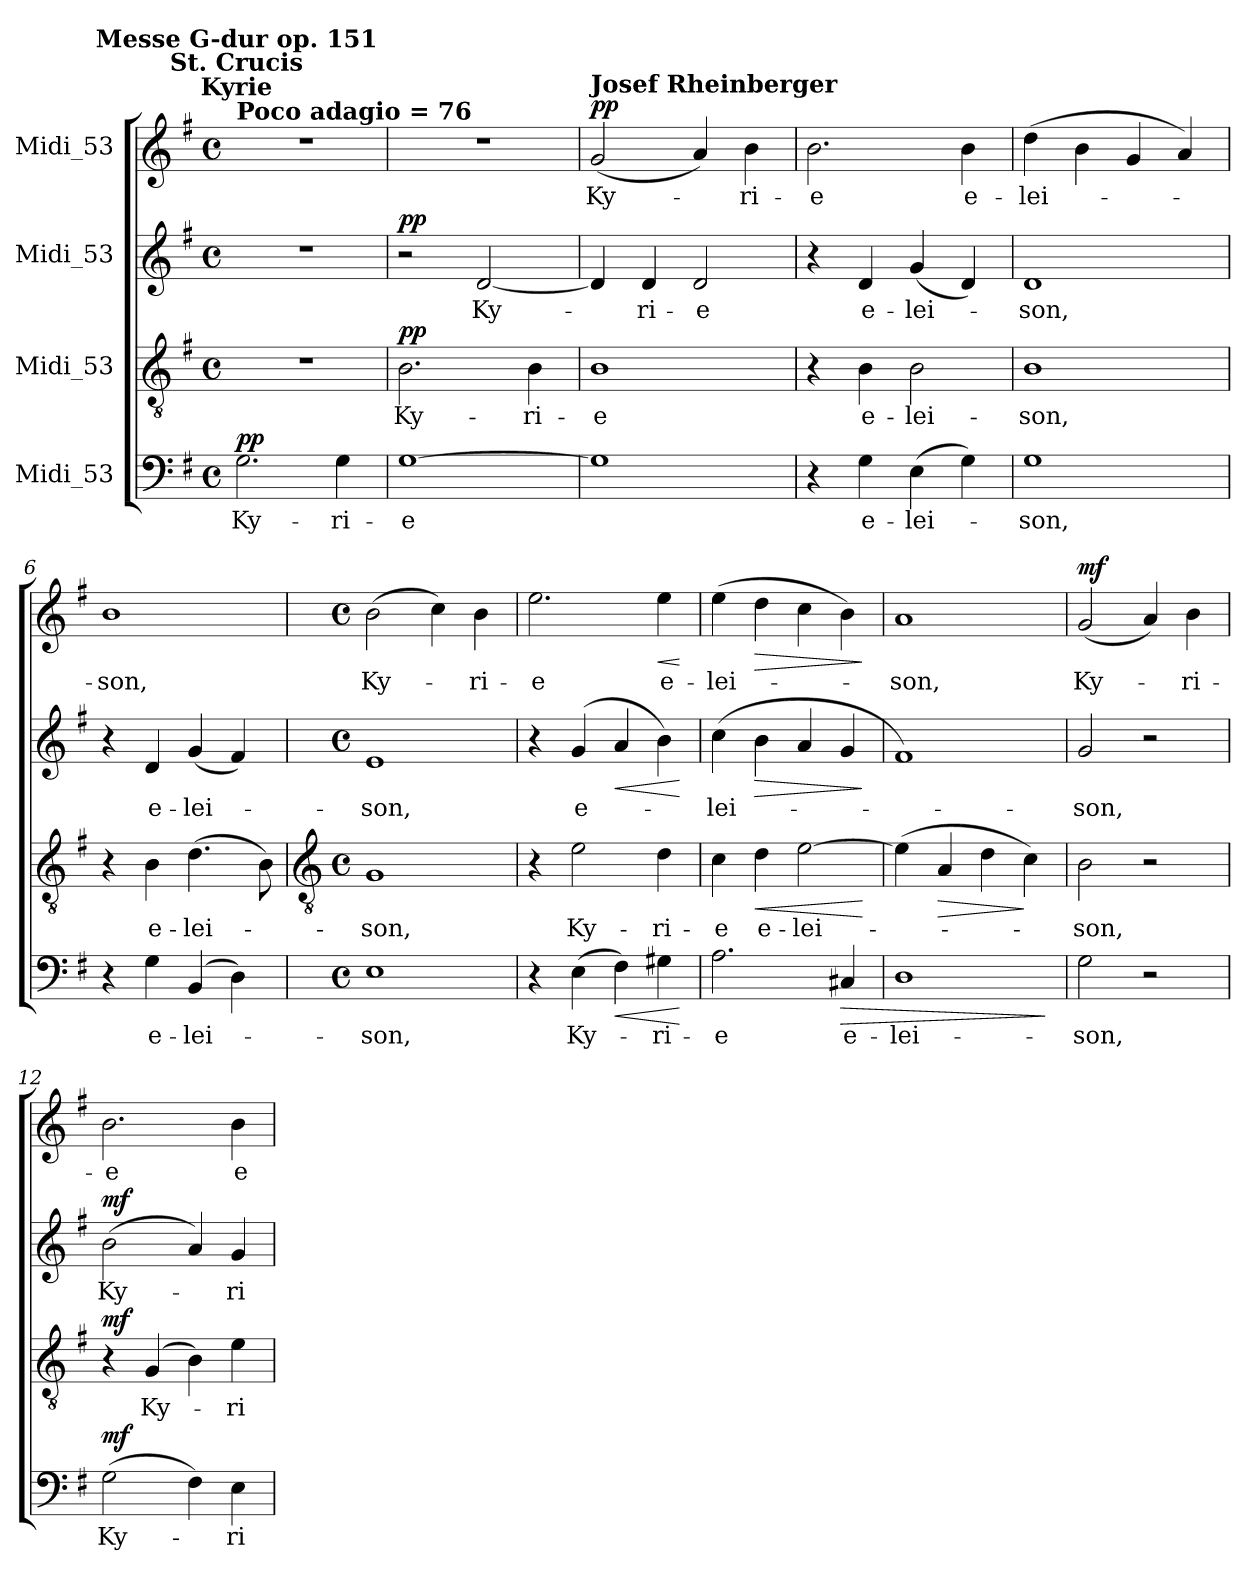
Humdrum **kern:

**kern	**text	**dynam	**kern	**text	**dynam	**kern	**text	**dynam	**kern	**text	**dynam
*part4	*part4	*part4	*part3	*part3	*part3	*part2	*part2	*part2	*part1	*part1	*part1
*staff4	*staff4	*staff4	*staff3	*staff3	*staff3	*staff2	*staff2	*staff2	*staff1	*staff1	*staff1
*I"Midi_53	*	*	*I"Midi_53	*	*	*I"Midi_53	*	*	*I"Midi_53	*	*
*clefF4	*	*	*clefGv2	*	*	*clefG2	*	*	*clefG2	*	*
*k[f#]	*	*	*k[f#]	*	*	*k[f#]	*	*	*k[f#]	*	*
*G:	*	*	*G:	*	*	*G:	*	*	*G:	*	*
*M4/4	*	*	*M4/4	*	*	*M4/4	*	*	*M4/4	*	*
*met(c)	*	*	*met(c)	*	*	*met(c)	*	*	*met(c)	*	*
=1	=1	=1	=1	=1	=1	=1	=1	=1	=1	=1	=1
!	!	!	!	!	!	!	!	!	!LO:TX:a:B:t=Poco adagio        = 76	!	!
!	!	!	!	!	!	!	!	!	!LO:TX:a:B:cj:t=Kyrie	!	!
!	!	!	!	!	!	!	!	!	!LO:TX:a:B:cj:t=Messe G-dur op. 151\nSt. Crucis	!	!
!	!LO:LY:b	!LO:DY:a	!	!	!	!	!	!	!	!	!
2.G\	Ky-	pp	1r	.	.	1r	.	.	1r	.	.
!	!LO:LY:b	!	!	!	!	!	!	!	!	!	!
4G\	-ri-	.	.	.	.	.	.	.	.	.	.
=2	=2	=2	=2	=2	=2	=2	=2	=2	=2	=2	=2
!	!LO:LY:b	!	!	!LO:LY:b	!LO:DY:a	!	!	!LO:DY:a	!	!	!
[1G	-e	.	2.B\	Ky-	pp	2r	.	pp	1r	.	.
!	!	!	!	!	!	!	!LO:LY:b	!	!	!	!
.	.	.	.	.	.	[2d/	Ky-	.	.	.	.
!	!	!	!	!LO:LY:b	!	!	!	!	!	!	!
.	.	.	4B\	-ri-	.	.	.	.	.	.	.
=3	=3	=3	=3	=3	=3	=3	=3	=3	=3	=3	=3
!	!	!	!	!	!	!	!	!	!LO:TX:a:B:t=Josef Rheinberger	!	!
!	!	!	!	!LO:LY:b	!	!	!	!	!	!LO:LY:b	!LO:DY:a
1G]	.	.	1B	-e	.	4d/]	.	.	(<2g/	Ky-	pp
!	!	!	!	!	!	!	!LO:LY:b	!	!	!	!
.	.	.	.	.	.	4d/	-ri-	.	.	.	.
!	!	!	!	!	!	!	!LO:LY:b	!	!	!	!
.	.	.	.	.	.	2d/	-e	.	4a/)	.	.
!	!	!	!	!	!	!	!	!	!	!LO:LY:b	!
.	.	.	.	.	.	.	.	.	4b\	-ri-	.
=4	=4	=4	=4	=4	=4	=4	=4	=4	=4	=4	=4
!	!	!	!	!	!	!	!	!	!	!LO:LY:b	!
4r	.	.	4r	.	.	4r	.	.	2.b\	-e	.
!	!LO:LY:b	!	!	!LO:LY:b	!	!	!LO:LY:b	!	!	!	!
4G\	e-	.	4B\	e-	.	4d/	e-	.	.	.	.
!	!LO:LY:b	!	!	!LO:LY:b	!	!	!LO:LY:b	!	!	!	!
(>4E\	-lei-	.	2B\	-lei-	.	(<4g/	-lei-	.	.	.	.
!	!	!	!	!	!	!	!	!	!	!LO:LY:b	!
4G\)	.	.	.	.	.	4d/)	.	.	4b\	e-	.
=5	=5	=5	=5	=5	=5	=5	=5	=5	=5	=5	=5
!	!LO:LY:b	!	!	!LO:LY:b	!	!	!LO:LY:b	!	!	!LO:LY:b	!
1G	-son,	.	1B	-son,	.	1d	-son,	.	(>4dd\	-lei-	.
.	.	.	.	.	.	.	.	.	4b\	.	.
.	.	.	.	.	.	.	.	.	4g/	.	.
.	.	.	.	.	.	.	.	.	4a/)	.	.
=6	=6	=6	=6	=6	=6	=6	=6	=6	=6	=6	=6
!	!	!	!	!	!	!	!	!	!	!LO:LY:b	!
4r	.	.	4r	.	.	4r	.	.	1b	-son,	.
!	!LO:LY:b	!	!	!LO:LY:b	!	!	!LO:LY:b	!	!	!	!
4G\	e-	.	4B\	e-	.	4d/	e-	.	.	.	.
!	!LO:LY:b	!	!	!LO:LY:b	!	!	!LO:LY:b	!	!	!	!
(<4BB/	-lei-	.	(>4.d\	-lei-	.	(<4g/	-lei-	.	.	.	.
4D\)	.	.	.	.	.	4f#/)	.	.	.	.	.
.	.	.	8B\)	.	.	.	.	.	.	.	.
!!LO:LB:g=z
=7	=7	=7	=7	=7	=7	=7	=7	=7	=7	=7	=7
*	*	*	*clefGv2	*	*	*	*	*	*	*	*
*M4/4	*	*	*M4/4	*	*	*M4/4	*	*	*M4/4	*	*
*met(c)	*	*	*met(c)	*	*	*met(c)	*	*	*met(c)	*	*
!	!LO:LY:b	!	!	!LO:LY:b	!	!	!LO:LY:b	!	!	!LO:LY:b	!
1E	-son,	.	1G	-son,	.	1e	-son,	.	(>2b\	Ky-	.
.	.	.	.	.	.	.	.	.	4cc\)	.	.
!	!	!	!	!	!	!	!	!	!	!LO:LY:b	!
.	.	.	.	.	.	.	.	.	4b\	-ri-	.
=8	=8	=8	=8	=8	=8	=8	=8	=8	=8	=8	=8
!	!	!	!	!	!	!	!	!	!	!LO:LY:b	!
4r	.	.	4r	.	.	4r	.	.	2.ee\	-e	.
!	!LO:LY:b	!	!	!LO:LY:b	!	!	!LO:LY:b	!	!	!	!
(>4E\	Ky-	.	2e\	Ky-	.	(<4g/	e-	.	.	.	.
!	!	!LO:HP:b	!	!	!	!	!	!LO:HP:b	!	!	!
4F#\)	.	<	.	.	.	4a/	.	<	.	.	.
!	!LO:LY:b	!	!	!LO:LY:b	!	!	!	!	!	!LO:LY:b	!LO:HP:b
4G#X\	-ri-	.	4d\	-ri-	.	4b\)	.	.	4ee\	e-	<
.	.	[	.	.	.	.	.	[	.	.	[
=9	=9	=9	=9	=9	=9	=9	=9	=9	=9	=9	=9
!	!LO:LY:b	!	!	!LO:LY:b	!	!	!LO:LY:b	!	!	!LO:LY:b	!
2.A\	-e	.	4c\	-e	.	(>4cc\	-lei-	.	(>4ee\	-lei-	.
!	!	!	!	!LO:LY:b	!LO:HP:b	!	!	!LO:HP:b	!	!	!LO:HP:b
.	.	.	4d\	e-	<	4b\	.	>	4dd\	.	>
!	!	!	!	!LO:LY:b	!	!	!	!	!	!	!
.	.	.	[2e\	-lei-	.	4a/	.	.	4cc\	.	.
!	!LO:LY:b	!LO:HP:b	!	!	!	!	!	!	!	!	!
4C#X/	e-	>	.	.	.	4g/	.	.	4b\)	.	.
.	.	.	.	.	[	.	.	]	.	.	]
=10	=10	=10	=10	=10	=10	=10	=10	=10	=10	=10	=10
!	!LO:LY:b	!	!	!	!	!	!	!	!	!LO:LY:b	!
1D	-lei-	.	(>4e\]	.	.	1f#)	.	.	1a	-son,	.
!	!	!	!	!	!LO:HP:b	!	!	!	!	!	!
.	.	.	4A/	.	>	.	.	.	.	.	.
.	.	.	4d\	.	.	.	.	.	.	.	.
.	.	.	4c\)	.	]	.	.	.	.	.	.
.	.	]	.	.	.	.	.	.	.	.	.
=11	=11	=11	=11	=11	=11	=11	=11	=11	=11	=11	=11
!	!LO:LY:b	!	!	!LO:LY:b	!	!	!LO:LY:b	!	!	!LO:LY:b	!LO:DY:a
2G\	-son,	.	2B\	-son,	.	2g/	-son,	.	(<2g/	Ky-	mf
2r	.	.	2r	.	.	2r	.	.	4a/)	.	.
!	!	!	!	!	!	!	!	!	!	!LO:LY:b	!
.	.	.	.	.	.	.	.	.	4b\	-ri-	.
=12	=12	=12	=12	=12	=12	=12	=12	=12	=12	=12	=12
!	!LO:LY:b	!LO:DY:a	!	!	!LO:DY:a	!	!LO:LY:b	!LO:DY:a	!	!LO:LY:b	!
(>2G\	Ky-	mf	4r	.	mf	(<2b\	Ky-	mf	2.b\	-e	.
!	!	!	!	!LO:LY:b	!	!	!	!	!	!	!
.	.	.	(<4G/	Ky-	.	.	.	.	.	.	.
4F#\)	.	.	4B\)	.	.	4a/)	.	.	.	.	.
!	!LO:LY:b	!	!	!LO:LY:b	!	!	!LO:LY:b	!	!	!LO:LY:b	!
4E\	-ri-	.	4e\	-ri-	.	4g/	-ri-	.	4b\	e-	.
=	=	=	=	=	=	=	=	=	=	=	=
*-	*-	*-	*-	*-	*-	*-	*-	*-	*-	*-	*-
